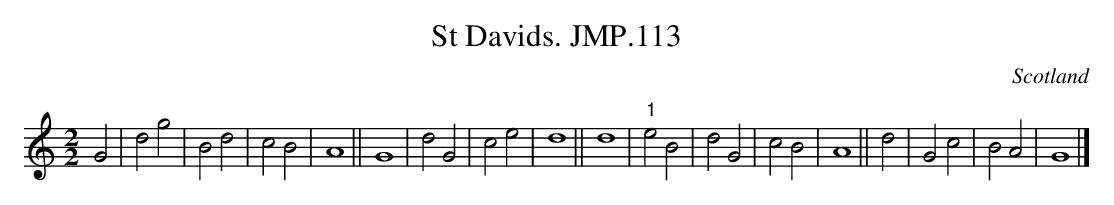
X:1
T:St Davids. JMP.113
L:1/2
M:2/2
O:Scotland
K:C Major
G | dg | Bd | cB | A2 ||\
G2 | dG | ce | d2 ||\
d2 | "1" eB | dG | cB | A2 ||\
d | Gc | BA | G2 |]
